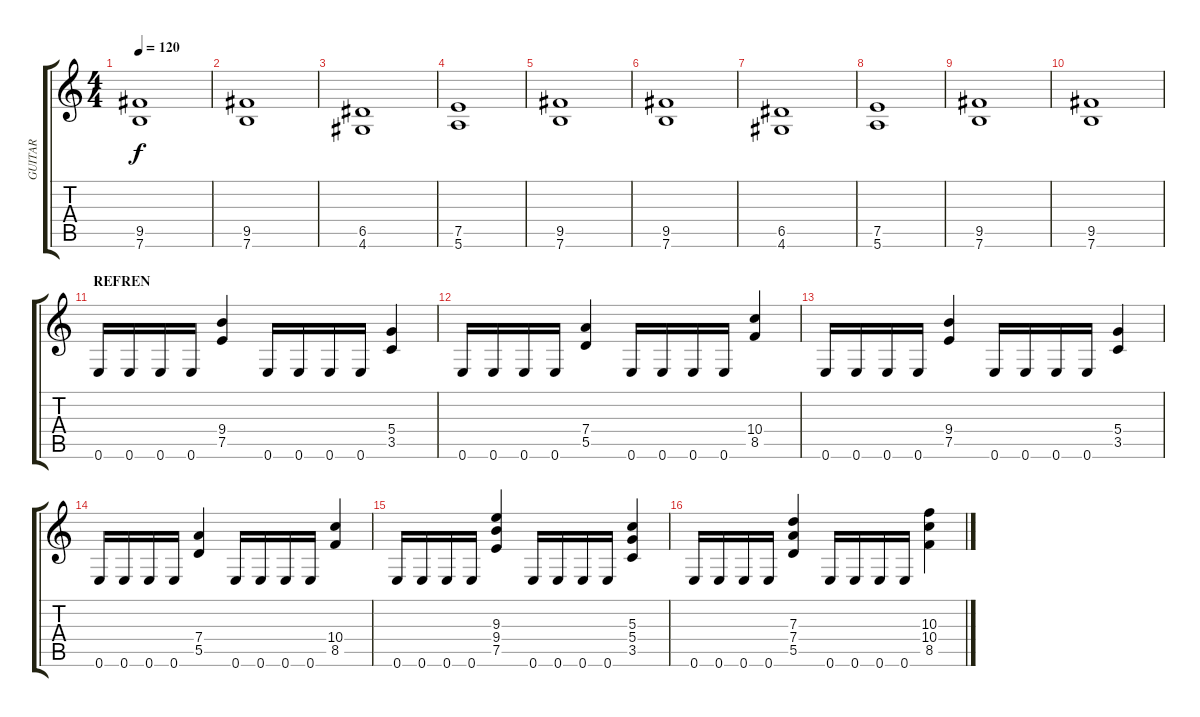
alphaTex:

\track ("GUITAR" "GUITAR") {instrument overdrivenguitar}
\staff {score tabs}
\tuning (E4 B3 G3 D3 A2 E2) {hide}
\ts (4 4)
\tempo 120
\clef g2
\ks c
(9.5 7.6).1{dy f} |
(9.5 7.6).1 |
(6.5 4.6).1 |
(7.5 5.6).1 |
(9.5 7.6).1 |
(9.5 7.6).1 |
(6.5 4.6).1 |
(7.5 5.6).1 |
(9.5 7.6).1 |
(9.5 7.6).1 |
\section ("" "REFREN")
0.6.16 0.6.16 0.6.16 0.6.16 (9.4 7.5).4 0.6.16 0.6.16 0.6.16 0.6.16 (5.4 3.5).4 |
0.6.16 0.6.16 0.6.16 0.6.16 (7.4 5.5).4 0.6.16 0.6.16 0.6.16 0.6.16 (10.4 8.5).4 |
0.6.16 0.6.16 0.6.16 0.6.16 (9.4 7.5).4 0.6.16 0.6.16 0.6.16 0.6.16 (5.4 3.5).4 |
0.6.16 0.6.16 0.6.16 0.6.16 (7.4 5.5).4 0.6.16 0.6.16 0.6.16 0.6.16 (10.4 8.5).4 |
0.6.16 0.6.16 0.6.16 0.6.16 (9.3 9.4 7.5).4 0.6.16 0.6.16 0.6.16 0.6.16 (5.3 5.4 3.5).4 |
0.6.16 0.6.16 0.6.16 0.6.16 (7.3 7.4 5.5).4 0.6.16 0.6.16 0.6.16 0.6.16 (10.3 10.4 8.5).4
